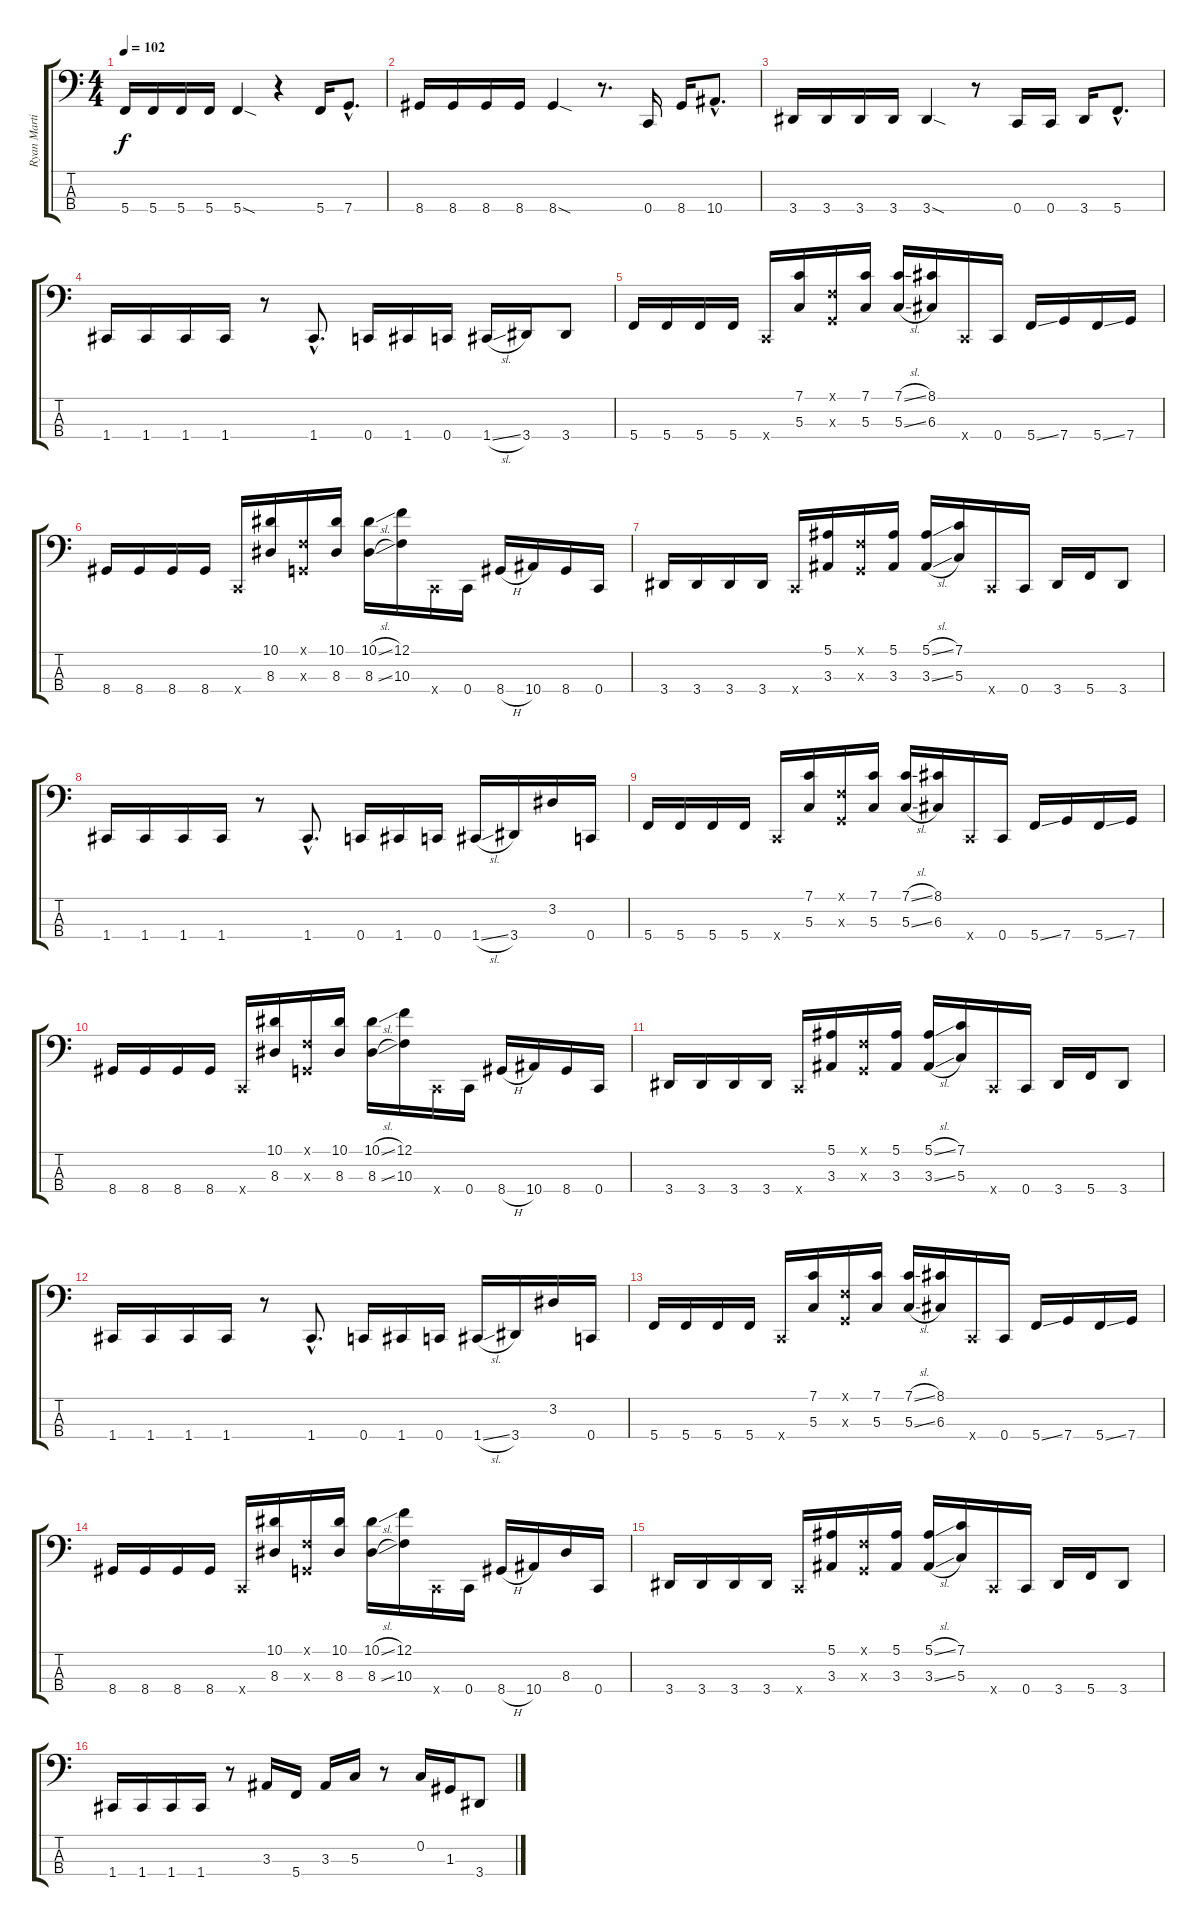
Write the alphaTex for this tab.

\track ("Ryan Martinie" "Ryan Marti") {instrument electricbassfinger}
\staff {score tabs}
\tuning (F2 C2 G1 C1) {hide}
\ts (4 4)
\tempo 102
\clef f4
\ks c
5.4.16{dy f} 5.4.16 5.4.16 5.4.16 5.4{sod}.4 r.4 5.4.16 7.4{hac}.8{d} |
8.4.16 8.4.16 8.4.16 8.4.16 8.4{sod}.4 r.8{d} 0.4.16 8.4.16 10.4{hac}.8{d} |
3.4.16 3.4.16 3.4.16 3.4.16 3.4{sod}.4 r.8 0.4.16 0.4.16 3.4.16 5.4{hac}.8{d} |
1.4.16 1.4.16 1.4.16 1.4.16 r.8 1.4{hac}.8{d} 0.4.16 1.4.16 0.4.16 1.4{sl}.16 3.4.16 3.4.8 |
5.4.16{instrument slapbass1} 5.4.16 5.4.16 5.4.16 0.4{x}.16 (7.1 5.3).16 (0.1{x} 0.3{x}).16 (7.1 5.3).16 (7.1{sl} 5.3{sl}).16 (8.1 6.3).16 0.4{x}.16 0.4.16 5.4{ss}.16 7.4.16 5.4{ss}.16 7.4.16 |
8.4.16{instrument slapbass1} 8.4.16 8.4.16 8.4.16 0.4{x}.16 (10.1 8.3).16 (0.1{x} 0.3{x}).16 (10.1 8.3).16 (10.1{sl} 8.3{sl}).16 (12.1 10.3).16 0.4{x}.16 0.4.16 8.4{h}.16 10.4.16 8.4.16 0.4.16 |
3.4.16{instrument slapbass1} 3.4.16 3.4.16 3.4.16 0.4{x}.16 (5.1 3.3).16 (0.1{x} 0.3{x}).16 (5.1 3.3).16 (5.1{sl} 3.3{sl}).16 (7.1 5.3).16 0.4{x}.16 0.4.16 3.4.16 5.4.16 3.4.8 |
1.4.16{instrument electricbassfinger} 1.4.16 1.4.16 1.4.16 r.8 1.4{hac}.8{d} 0.4.16 1.4.16 0.4.16 1.4{sl}.16 3.4.16 3.2.16 0.4.16 |
5.4.16{instrument slapbass1} 5.4.16 5.4.16 5.4.16 0.4{x}.16 (7.1 5.3).16 (0.1{x} 0.3{x}).16 (7.1 5.3).16 (7.1{sl} 5.3{sl}).16 (8.1 6.3).16 0.4{x}.16 0.4.16 5.4{ss}.16 7.4.16 5.4{ss}.16 7.4.16 |
8.4.16{instrument slapbass1} 8.4.16 8.4.16 8.4.16 0.4{x}.16 (10.1 8.3).16 (0.1{x} 0.3{x}).16 (10.1 8.3).16 (10.1{sl} 8.3{sl}).16 (12.1 10.3).16 0.4{x}.16 0.4.16 8.4{h}.16 10.4.16 8.4.16 0.4.16 |
3.4.16{instrument slapbass1} 3.4.16 3.4.16 3.4.16 0.4{x}.16 (5.1 3.3).16 (0.1{x} 0.3{x}).16 (5.1 3.3).16 (5.1{sl} 3.3{sl}).16 (7.1 5.3).16 0.4{x}.16 0.4.16 3.4.16 5.4.16 3.4.8 |
1.4.16{instrument electricbassfinger} 1.4.16 1.4.16 1.4.16 r.8 1.4{hac}.8{d} 0.4.16 1.4.16 0.4.16 1.4{sl}.16 3.4.16 3.2.16 0.4.16 |
5.4.16{instrument slapbass1} 5.4.16 5.4.16 5.4.16 0.4{x}.16 (7.1 5.3).16 (0.1{x} 0.3{x}).16 (7.1 5.3).16 (7.1{sl} 5.3{sl}).16 (8.1 6.3).16 0.4{x}.16 0.4.16 5.4{ss}.16 7.4.16 5.4{ss}.16 7.4.16 |
8.4.16{instrument slapbass1} 8.4.16 8.4.16 8.4.16 0.4{x}.16 (10.1 8.3).16 (0.1{x} 0.3{x}).16 (10.1 8.3).16 (10.1{sl} 8.3{sl}).16 (12.1 10.3).16 0.4{x}.16 0.4.16 8.4{h}.16 10.4.16 8.3.16 0.4.16 |
3.4.16{instrument slapbass1} 3.4.16 3.4.16 3.4.16 0.4{x}.16 (5.1 3.3).16 (0.1{x} 0.3{x}).16 (5.1 3.3).16 (5.1{sl} 3.3{sl}).16 (7.1 5.3).16 0.4{x}.16 0.4.16 3.4.16 5.4.16 3.4.8 |
1.4.16{instrument electricbassfinger} 1.4.16 1.4.16 1.4.16 r.8 3.3.16 5.4.16 3.3.16 5.3.16 r.8 0.2.16 1.3.16 3.4.8
